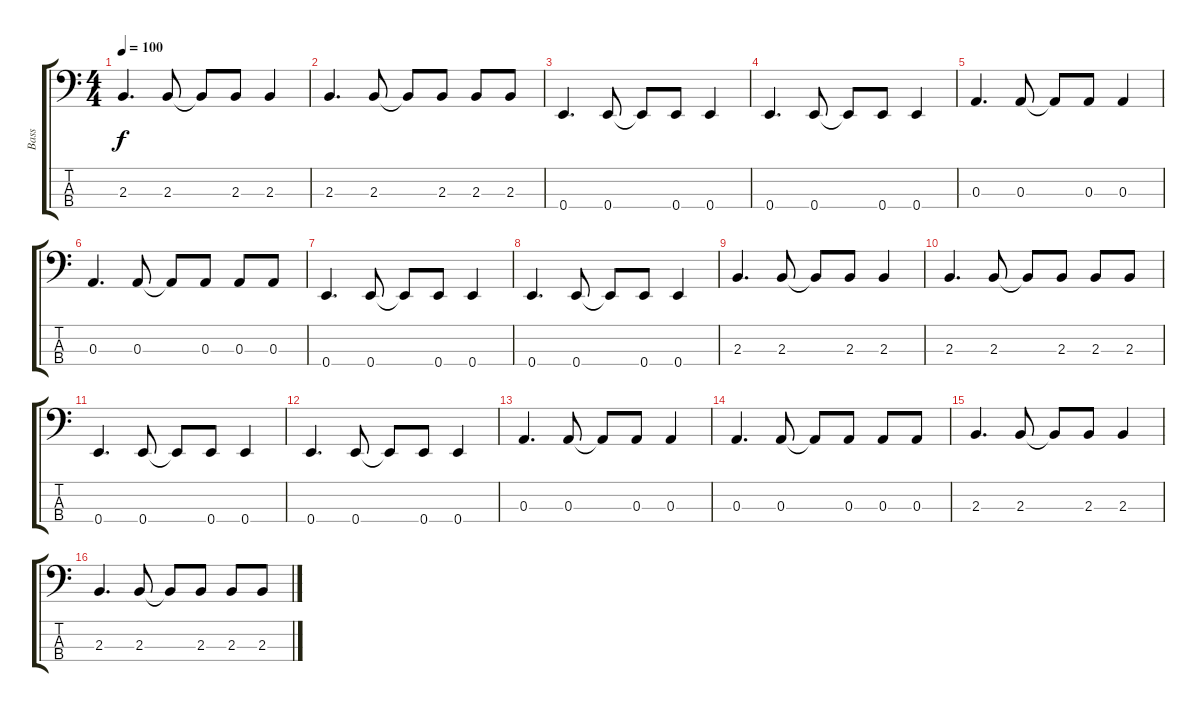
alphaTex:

\track ("Bass" "Bass") {instrument electricbassfinger}
\staff {score tabs}
\tuning (G2 D2 A1 E1) {hide}
\ts (4 4)
\tempo 100
\clef f4
\ks c
2.3.4{d dy f} 2.3.8 2.3{t}.8 2.3.8 2.3.4 |
2.3.4{d} 2.3.8 2.3{t}.8 2.3.8 2.3.8 2.3.8 |
0.4.4{d} 0.4.8 0.4{t}.8 0.4.8 0.4.4 |
0.4.4{d} 0.4.8 0.4{t}.8 0.4.8 0.4.4 |
0.3.4{d} 0.3.8 0.3{t}.8 0.3.8 0.3.4 |
0.3.4{d} 0.3.8 0.3{t}.8 0.3.8 0.3.8 0.3.8 |
0.4.4{d} 0.4.8 0.4{t}.8 0.4.8 0.4.4 |
0.4.4{d} 0.4.8 0.4{t}.8 0.4.8 0.4.4 |
2.3.4{d} 2.3.8 2.3{t}.8 2.3.8 2.3.4 |
2.3.4{d} 2.3.8 2.3{t}.8 2.3.8 2.3.8 2.3.8 |
0.4.4{d} 0.4.8 0.4{t}.8 0.4.8 0.4.4 |
0.4.4{d} 0.4.8 0.4{t}.8 0.4.8 0.4.4 |
0.3.4{d} 0.3.8 0.3{t}.8 0.3.8 0.3.4 |
0.3.4{d} 0.3.8 0.3{t}.8 0.3.8 0.3.8 0.3.8 |
2.3.4{d} 2.3.8 2.3{t}.8 2.3.8 2.3.4 |
2.3.4{d} 2.3.8 2.3{t}.8 2.3.8 2.3.8 2.3.8
